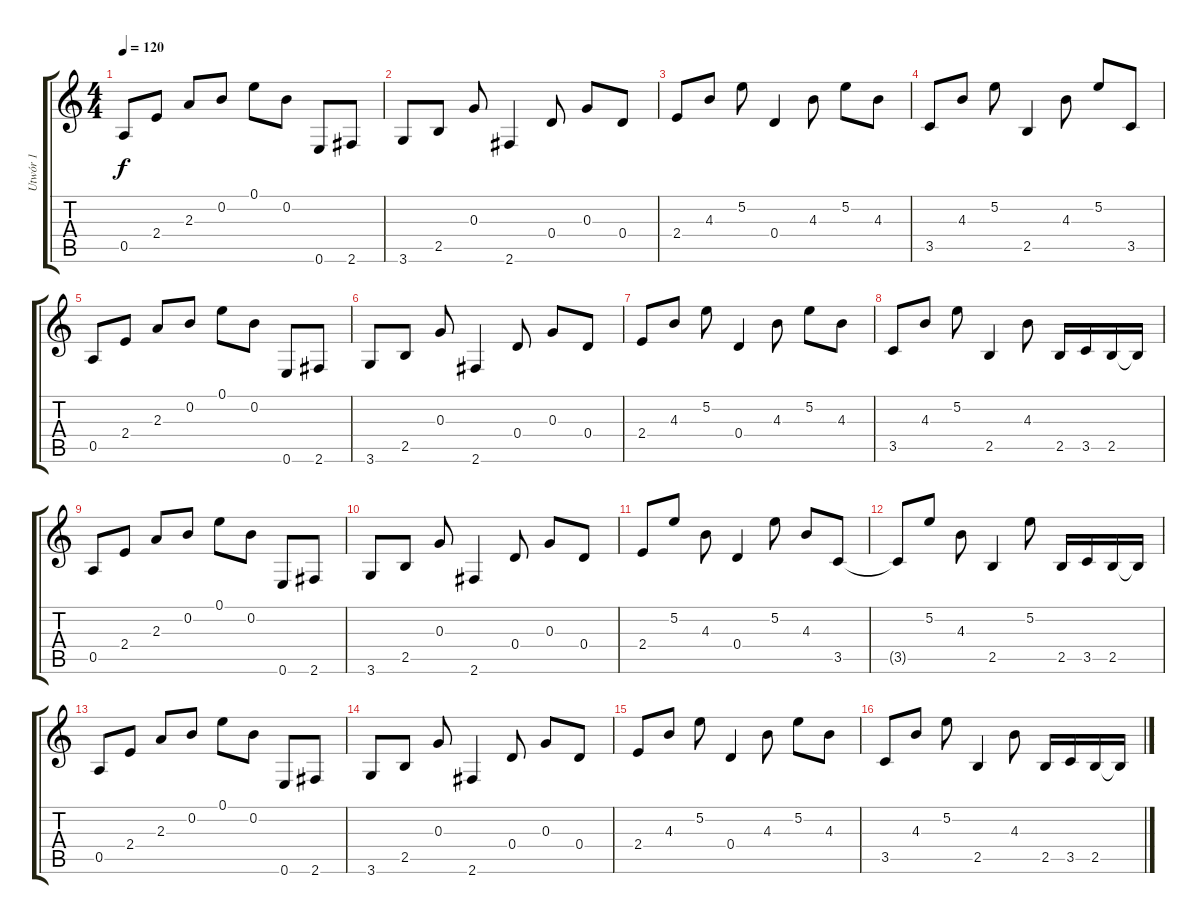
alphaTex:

\track ("Utwór 1" "Utwór 1") {instrument acousticguitarsteel}
\staff {score tabs}
\tuning (E4 B3 G3 D3 A2 E2) {hide}
\ts (4 4)
\tempo 120
\clef g2
\ks c
0.5.8{dy f} 2.4.8 2.3.8 0.2.8 0.1.8 0.2.8 0.6.8 2.6.8 |
3.6.8 2.5.8 0.3.8 2.6.4 0.4.8 0.3.8 0.4.8 |
2.4.8{volume 16} 4.3.8 5.2.8 0.4.4 4.3.8 5.2.8 4.3.8 |
3.5.8 4.3.8 5.2.8 2.5.4 4.3.8 5.2.8 3.5.8 |
0.5.8 2.4.8 2.3.8 0.2.8 0.1.8 0.2.8 0.6.8 2.6.8 |
3.6.8 2.5.8 0.3.8 2.6.4 0.4.8 0.3.8 0.4.8 |
2.4.8 4.3.8 5.2.8 0.4.4 4.3.8 5.2.8 4.3.8 |
3.5.8 4.3.8 5.2.8 2.5.4 4.3.8 2.5.16 3.5.16 2.5.16 2.5{t}.16 |
0.5.8 2.4.8 2.3.8 0.2.8 0.1.8 0.2.8 0.6.8 2.6.8 |
3.6.8 2.5.8 0.3.8 2.6.4 0.4.8 0.3.8 0.4.8 |
2.4.8 5.2.8 4.3.8 0.4.4 5.2.8 4.3.8 3.5.8 |
3.5{t}.8 5.2.8 4.3.8 2.5.4 5.2.8 2.5.16 3.5.16 2.5.16 2.5{t}.16 |
0.5.8 2.4.8 2.3.8 0.2.8 0.1.8 0.2.8 0.6.8 2.6.8 |
3.6.8 2.5.8 0.3.8 2.6.4 0.4.8 0.3.8 0.4.8 |
2.4.8 4.3.8 5.2.8 0.4.4 4.3.8 5.2.8 4.3.8 |
3.5.8 4.3.8 5.2.8 2.5.4 4.3.8 2.5.16 3.5.16 2.5.16 2.5{t}.16
